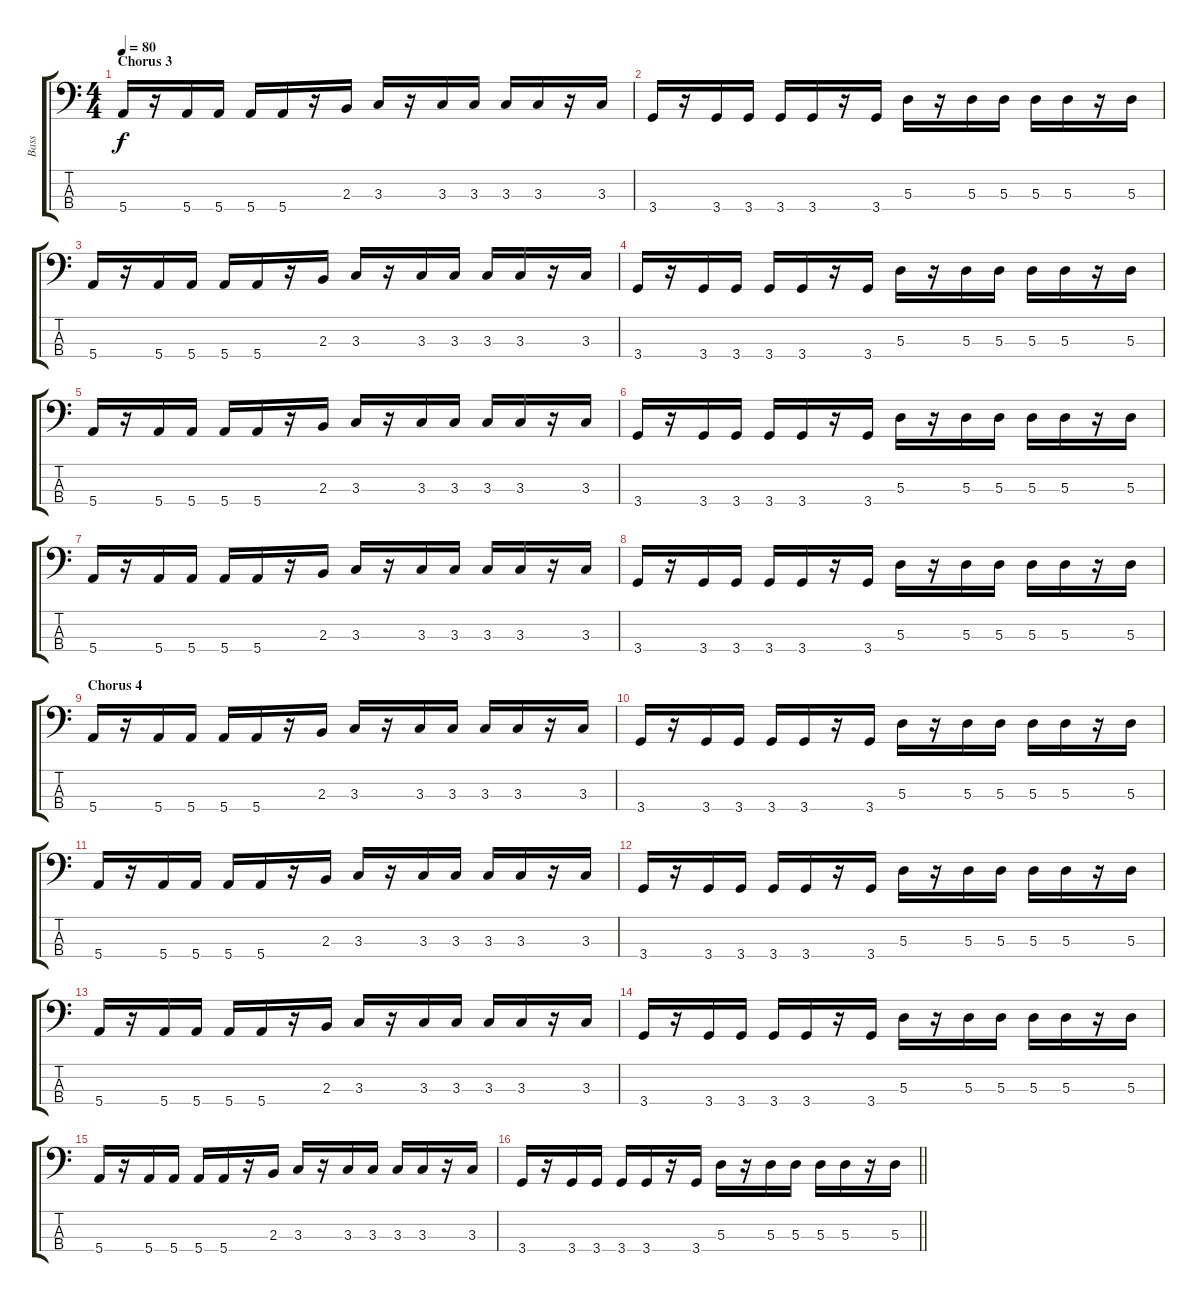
\track ("Bass" "Bass") {instrument electricbassfinger}
\staff {score tabs}
\tuning (G2 D2 A1 E1) {hide}
\ts (4 4)
\section ("" "Chorus 3")
\tempo 80
\clef f4
\ks c
5.4.16{dy f instrument electricbassfinger} r.16 5.4.16 5.4.16 5.4.16 5.4.16 r.16 2.3.16 3.3.16 r.16 3.3.16 3.3.16 3.3.16 3.3.16 r.16 3.3.16 |
3.4.16 r.16 3.4.16 3.4.16 3.4.16 3.4.16 r.16 3.4.16 5.3.16 r.16 5.3.16 5.3.16 5.3.16 5.3.16 r.16 5.3.16 |
5.4.16 r.16 5.4.16 5.4.16 5.4.16 5.4.16 r.16 2.3.16 3.3.16 r.16 3.3.16 3.3.16 3.3.16 3.3.16 r.16 3.3.16 |
3.4.16 r.16 3.4.16 3.4.16 3.4.16 3.4.16 r.16 3.4.16 5.3.16 r.16 5.3.16 5.3.16 5.3.16 5.3.16 r.16 5.3.16 |
5.4.16 r.16 5.4.16 5.4.16 5.4.16 5.4.16 r.16 2.3.16 3.3.16 r.16 3.3.16 3.3.16 3.3.16 3.3.16 r.16 3.3.16 |
3.4.16 r.16 3.4.16 3.4.16 3.4.16 3.4.16 r.16 3.4.16 5.3.16 r.16 5.3.16 5.3.16 5.3.16 5.3.16 r.16 5.3.16 |
5.4.16 r.16 5.4.16 5.4.16 5.4.16 5.4.16 r.16 2.3.16 3.3.16 r.16 3.3.16 3.3.16 3.3.16 3.3.16 r.16 3.3.16 |
3.4.16 r.16 3.4.16 3.4.16 3.4.16 3.4.16 r.16 3.4.16 5.3.16 r.16 5.3.16 5.3.16 5.3.16 5.3.16 r.16 5.3.16 |
\section ("" "Chorus 4")
5.4.16 r.16 5.4.16 5.4.16 5.4.16 5.4.16 r.16 2.3.16 3.3.16 r.16 3.3.16 3.3.16 3.3.16 3.3.16 r.16 3.3.16 |
3.4.16 r.16 3.4.16 3.4.16 3.4.16 3.4.16 r.16 3.4.16 5.3.16 r.16 5.3.16 5.3.16 5.3.16 5.3.16 r.16 5.3.16 |
5.4.16 r.16 5.4.16 5.4.16 5.4.16 5.4.16 r.16 2.3.16 3.3.16 r.16 3.3.16 3.3.16 3.3.16 3.3.16 r.16 3.3.16 |
3.4.16 r.16 3.4.16 3.4.16 3.4.16 3.4.16 r.16 3.4.16 5.3.16 r.16 5.3.16 5.3.16 5.3.16 5.3.16 r.16 5.3.16 |
5.4.16 r.16 5.4.16 5.4.16 5.4.16 5.4.16 r.16 2.3.16 3.3.16 r.16 3.3.16 3.3.16 3.3.16 3.3.16 r.16 3.3.16 |
3.4.16 r.16 3.4.16 3.4.16 3.4.16 3.4.16 r.16 3.4.16 5.3.16 r.16 5.3.16 5.3.16 5.3.16 5.3.16 r.16 5.3.16 |
5.4.16 r.16 5.4.16 5.4.16 5.4.16 5.4.16 r.16 2.3.16 3.3.16 r.16 3.3.16 3.3.16 3.3.16 3.3.16 r.16 3.3.16 |
\barLineRight lightlight
3.4.16 r.16 3.4.16 3.4.16 3.4.16 3.4.16 r.16 3.4.16 5.3.16 r.16 5.3.16 5.3.16 5.3.16 5.3.16 r.16 5.3.16
